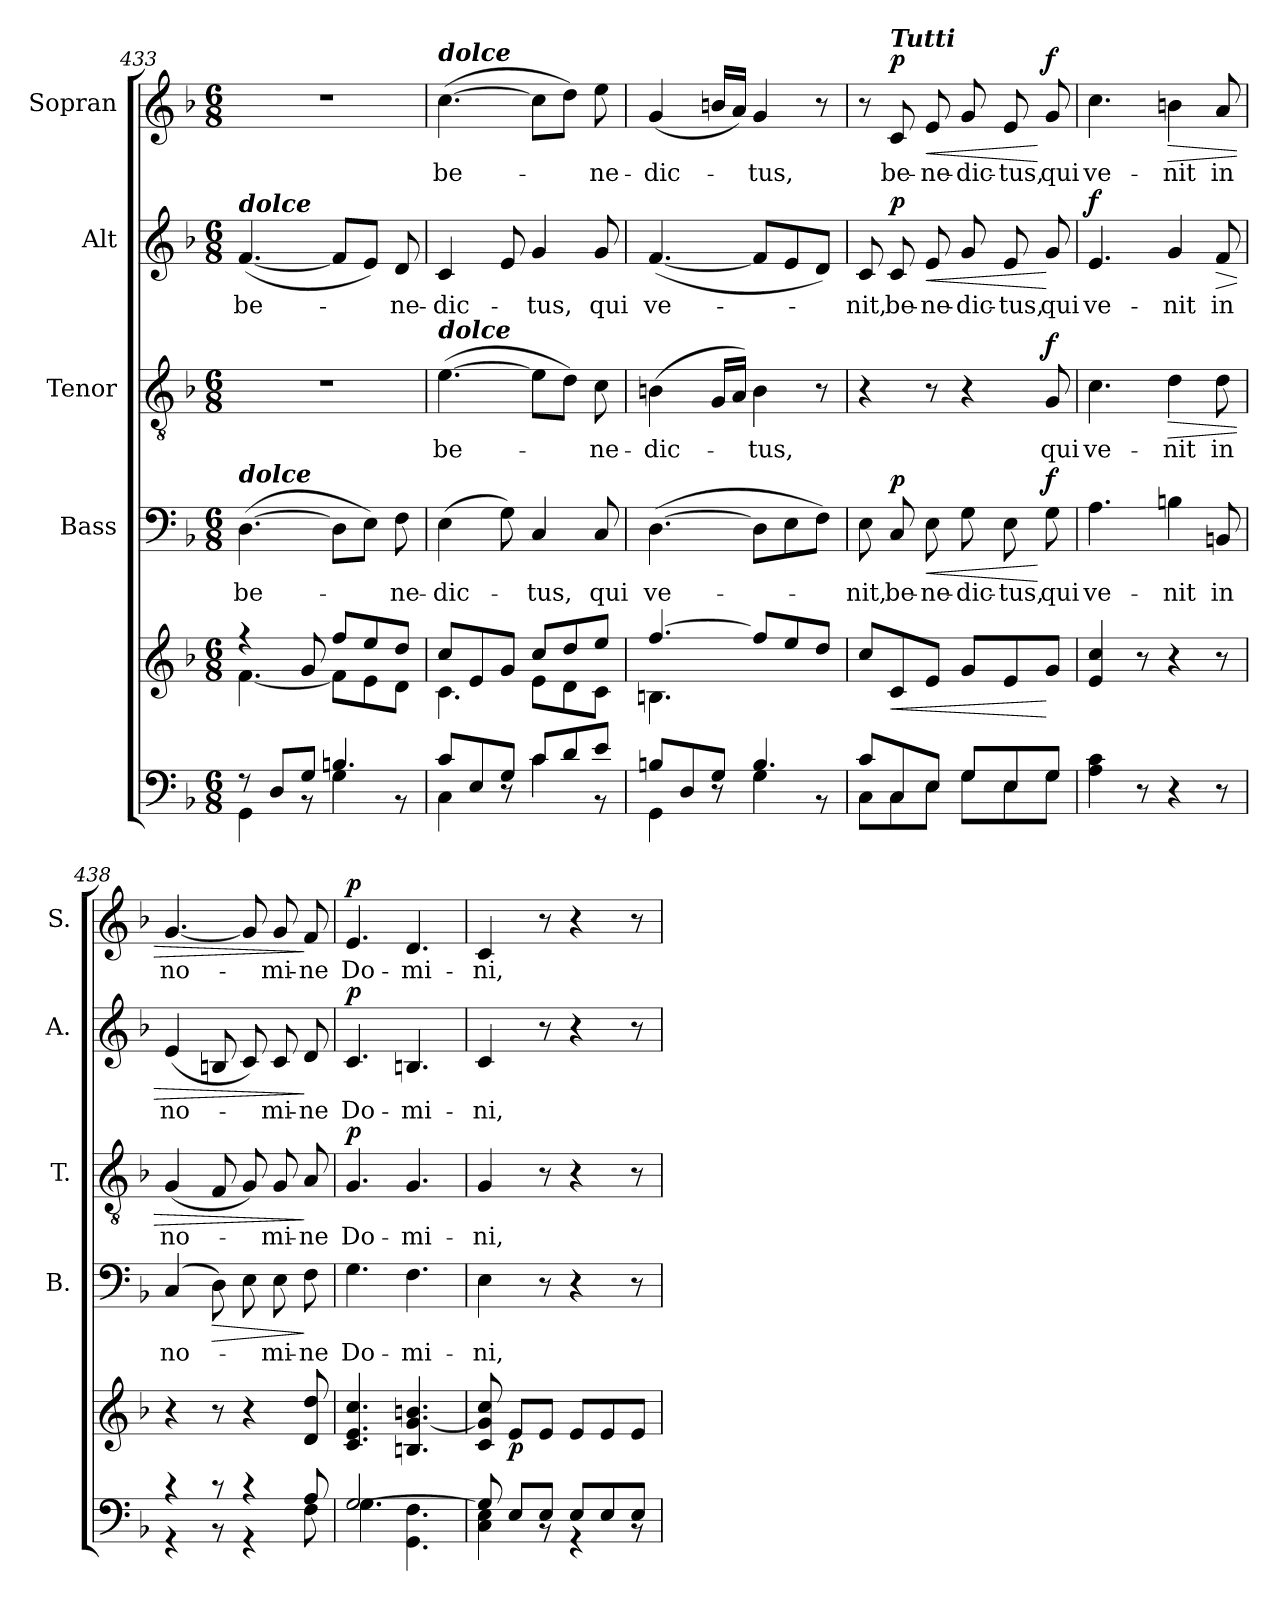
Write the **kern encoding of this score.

**kern	**kern	**dynam	**kern	**text	**dynam	**kern	**text	**dynam	**kern	**text	**dynam	**kern	**text	**dynam
*part5	*part5	*part5	*part4	*part4	*part4	*part3	*part3	*part3	*part2	*part2	*part2	*part1	*part1	*part1
*staff6	*staff5	*staff5/6	*staff4	*staff4	*staff4	*staff3	*staff3	*staff3	*staff2	*staff2	*staff2	*staff1	*staff1	*staff1
*	*	*	*I"Bass	*	*	*I"Tenor	*	*	*I"Alt	*	*	*I"Sopran	*	*
*	*	*	*I'B.	*	*	*I'T.	*	*	*I'A.	*	*	*I'S.	*	*
*clefF4	*clefG2	*	*clefF4	*	*	*clefGv2	*	*	*clefG2	*	*	*clefG2	*	*
*k[b-]	*k[b-]	*	*k[b-]	*	*	*k[b-]	*	*	*k[b-]	*	*	*k[b-]	*	*
*F:	*F:	*	*F:	*	*	*F:	*	*	*F:	*	*	*F:	*	*
*M6/8	*M6/8	*	*M6/8	*	*	*M6/8	*	*	*M6/8	*	*	*M6/8	*	*
=433	=433	=433	=433	=433	=433	=433	=433	=433	=433	=433	=433	=433	=433	=433
*^	*^	*	*	*	*	*	*	*	*	*	*	*	*	*
!	!	!	!	!	!	!	!	!	!	!	!LO:TX:a:Bi:t=dolce	!	!	!	!	!
!	!	!	!	!	!LO:TX:a:Bi:t=dolce	!	!	!	!	!	!	!	!	!	!	!
!	!	!	!	!	!	!LO:LY:b	!	!	!	!	!	!LO:LY:b	!	!	!	!
8r	4GG\	4ree	[<4.f\	.	(>[4.D\	be-	.	2.r	.	.	(<[4.f/	be-	.	2.r	.	.
8D/L	.	.	.	.	.	.	.	.	.	.	.	.	.	.	.	.
8G/J	8rBB	8g/	.	.	.	.	.	.	.	.	.	.	.	.	.	.
4.Bn/	4G\	8ff/L	8f\L]	.	8D\L]	.	.	.	.	.	8f/L]	.	.	.	.	.
.	.	8ee/	8e\	.	8E\J)	.	.	.	.	.	8e/J)	.	.	.	.	.
!	!	!	!	!	!	!LO:LY:b	!	!	!	!	!	!LO:LY:b	!	!	!	!
.	8rBB	8dd/J	8d\J	.	8F\	-ne-	.	.	.	.	8d/	-ne-	.	.	.	.
=434	=434	=434	=434	=434	=434	=434	=434	=434	=434	=434	=434	=434	=434	=434	=434	=434
!	!	!	!	!	!	!	!	!	!	!	!	!	!	!LO:TX:a:Bi:t=dolce	!	!
!	!	!	!	!	!	!	!	!LO:TX:a:Bi:t=dolce	!	!	!	!	!	!	!	!
!	!	!	!	!	!	!LO:LY:b	!	!	!LO:LY:b	!	!	!LO:LY:b	!	!	!LO:LY:b	!
8c/L	4C\	8cc/L	4.c\	.	(>4E\	-dic-	.	(>[4.e\	be-	.	4c/	-dic-	.	(>[4.cc\	be-	.
8E/	.	8e/	.	.	.	.	.	.	.	.	.	.	.	.	.	.
8G/J	8rC	8g/J	.	.	8G\)	.	.	.	.	.	8e/	.	.	.	.	.
!	!	!	!	!	!	!LO:LY:b	!	!	!	!	!	!LO:LY:b	!	!	!	!
8c/L	4c\	8cc/L	8e\L	.	4C/	-tus,	.	8e\L]	.	.	4g/	-tus,	.	8cc\L]	.	.
8d/	.	8dd/	8d\	.	.	.	.	8d\J)	.	.	.	.	.	8dd\J)	.	.
!	!	!	!	!	!	!LO:LY:b	!	!	!LO:LY:b	!	!	!LO:LY:b	!	!	!LO:LY:b	!
8e/J	8r	8ee/J	8c\J	.	8C/	qui	.	8c\	-ne-	.	8g/	qui	.	8ee\	-ne-	.
=435	=435	=435	=435	=435	=435	=435	=435	=435	=435	=435	=435	=435	=435	=435	=435	=435
!	!	!	!	!	!	!LO:LY:b	!	!	!LO:LY:b	!	!	!LO:LY:b	!	!	!LO:LY:b	!
8Bn/L	4GG\	[>4.ff/	4.Bn\	.	(>[4.D\	ve-	.	(>4Bn\	-dic-	.	(<[4.f/	ve-	.	(<4g/	-dic-	.
8D/	.	.	.	.	.	.	.	.	.	.	.	.	.	.	.	.
8G/J	8rC	.	.	.	.	.	.	16G/LL	.	.	.	.	.	16bn/LL	.	.
.	.	.	.	.	.	.	.	16A/JJ)	.	.	.	.	.	16a/JJ)	.	.
!	!	!	!	!	!	!	!	!	!LO:LY:b	!	!	!	!	!	!LO:LY:b	!
4.B/	4G\	8ff/L]	4.ryy	.	8D\L]	.	.	4B\	-tus,	.	8f/L]	.	.	4g/	-tus,	.
.	.	8ee/	.	.	8E\	.	.	.	.	.	8e/	.	.	.	.	.
.	8rBB	8dd/J	.	.	8F\J)	.	.	8r	.	.	8d/J)	.	.	8r	.	.
*	*	*v	*v	*	*	*	*	*	*	*	*	*	*	*	*	*
!!LO:PB:g=z
=436	=436	=436	=436	=436	=436	=436	=436	=436	=436	=436	=436	=436	=436	=436	=436
!	!	!	!	!	!LO:LY:b	!	!	!	!	!	!LO:LY:b	!	!	!	!
8c/L	8C\L	8cc/L	.	8E\	-nit,	.	4r	.	.	8c/	-nit,	.	8r	.	.
!	!	!	!	!	!	!	!	!	!	!	!	!	!LO:TX:a:Bi:t=Tutti	!	!
!	!	!	!LO:HP:b	!	!LO:LY:b	!LO:DY:a	!	!	!	!	!LO:LY:b	!LO:DY:a	!	!LO:LY:b	!LO:DY:a
8C/	8C\	8c/	<	8C/	be-	p	.	.	.	8c/	be-	p	8c/	be-	p
!	!	!	!	!	!LO:LY:b	!LO:HP:b	!	!	!	!	!LO:LY:b	!LO:HP:b	!	!LO:LY:b	!LO:HP:b
8E/J	8E\J	8e/J	.	8E\	-ne-	<	8r	.	.	8e/	-ne-	<	8e/	-ne-	<
!	!	!	!	!	!LO:LY:b	!	!	!	!	!	!LO:LY:b	!	!	!LO:LY:b	!
8G/L	8G\L	8g/L	.	8G\	-dic-	.	4r	.	.	8g/	-dic-	.	8g/	-dic-	.
!	!	!	!	!	!LO:LY:b	!	!	!	!	!	!LO:LY:b	!	!	!LO:LY:b	!
8E/	8E\	8e/	.	8E\	-tus,	.	.	.	.	8e/	-tus,	.	8e/	-tus,	.
!	!	!	!	!	!LO:LY:b	!LO:DY:n=1:a	!	!LO:LY:b	!LO:DY:a	!	!LO:LY:b	!	!	!LO:LY:b	!LO:DY:n=1:a
8G/J	8G\J	8g/J	[	8G\	qui	[ f	8G/	qui	f	8g/	qui	[	8g/	qui	[ f
=437	=437	=437	=437	=437	=437	=437	=437	=437	=437	=437	=437	=437	=437	=437	=437
!	!	!	!	!	!LO:LY:b	!	!	!LO:LY:b	!	!	!LO:LY:b	!LO:DY:a	!	!LO:LY:b	!
*v	*v	*	*	*	*	*	*	*	*	*	*	*	*	*	*
4A\ 4c\	4e/ 4cc/	.	4.A\	ve-	.	4.c\	ve-	.	4.e/	ve-	f	4.cc\	ve-	.
8r	8r	.	.	.	.	.	.	.	.	.	.	.	.	.
!	!	!	!	!LO:LY:b	!	!	!LO:LY:b	!LO:HP:b	!	!LO:LY:b	!	!	!LO:LY:b	!LO:HP:b
4r	4r	.	4Bn\	-nit	.	4d\	-nit	>	4g/	-nit	.	4bn\	-nit	>
!	!	!	!	!LO:LY:b	!	!	!LO:LY:b	!	!	!LO:LY:b	!LO:HP:b	!	!LO:LY:b	!
8r	8r	.	8BBn/	in	.	8d\	in	.	8f/	in	>	8a/	in	.
=438	=438	=438	=438	=438	=438	=438	=438	=438	=438	=438	=438	=438	=438	=438
*^	*	*	*	*	*	*	*	*	*	*	*	*	*	*
!	!	!	!	!	!LO:LY:b	!	!	!LO:LY:b	!	!	!LO:LY:b	!	!	!LO:LY:b	!
4r	4r	4r	.	(4C/	no-	.	(<4G/	no-	.	(<4e/	no-	.	[4.g/	no-	.
!	!	!	!	!	!	!LO:HP:b	!	!	!	!	!	!	!	!	!
8r	8r	8r	.	8D\)	.	>	8F/	.	.	8Bn/	.	.	.	.	.
4r	4r	4r	.	8E\	.	.	8G/)	.	.	8c/)	.	.	8g/]	.	.
!	!	!	!	!	!LO:LY:b	!	!	!LO:LY:b	!	!	!LO:LY:b	!	!	!LO:LY:b	!
.	.	.	.	8E\	-mi-	.	8G/	-mi-	.	8c/	-mi-	.	8g/	-mi-	.
!	!	!	!	!	!LO:LY:b	!	!	!LO:LY:b	!	!	!LO:LY:b	!	!	!LO:LY:b	!
8A/	8F\	8d/ 8dd/	.	8F\	-ne	]	8A/	-ne	]	8d/	-ne	]	8f/	-ne	]
=439	=439	=439	=439	=439	=439	=439	=439	=439	=439	=439	=439	=439	=439	=439	=439
!	!	!	!	!	!LO:LY:b	!	!	!LO:LY:b	!LO:DY:a	!	!LO:LY:b	!LO:DY:a	!	!LO:LY:b	!LO:DY:a
[>2.G/	4.G\	4.c/ 4.e/ 4.cc/	.	4.G\	Do-	.	4.G/	Do-	p	4.c/	Do-	p	4.e/	Do-	p
!	!	!	!	!	!LO:LY:b	!	!	!LO:LY:b	!	!	!LO:LY:b	!	!	!LO:LY:b	!
.	4.GG\ 4.F\	4.Bn/ [4.g/ 4.bn/	.	4.F\	-mi-	.	4.G/	-mi-	.	4.Bn/	-mi-	.	4.d/	-mi-	.
=440	=440	=440	=440	=440	=440	=440	=440	=440	=440	=440	=440	=440	=440	=440	=440
!	!	!	!	!	!LO:LY:b	!	!	!LO:LY:b	!	!	!LO:LY:b	!	!	!LO:LY:b	!
8G/]	4C\ 4E\	8c/ 8g/] 8cc/	.	4E\	-ni,	.	4G/	-ni,	.	4c/	-ni,	.	4c/	-ni,	.
!	!	!	!LO:DY:b	!	!	!	!	!	!	!	!	!	!	!	!
8E/L	.	8e/L	p	.	.	.	.	.	.	.	.	.	.	.	.
8E/J	8rAA	8e/J	.	8r	.	.	8r	.	.	8r	.	.	8r	.	.
8E/L	4rGG	8e/L	.	4r	.	.	4r	.	.	4r	.	.	4r	.	.
8E/	.	8e/	.	.	.	.	.	.	.	.	.	.	.	.	.
8E/J	8rAA	8e/J	.	8r	.	.	8r	.	.	8r	.	.	8r	.	.
*v	*v	*	*	*	*	*	*	*	*	*	*	*	*	*	*
=	=	=	=	=	=	=	=	=	=	=	=	=	=	=
*-	*-	*-	*-	*-	*-	*-	*-	*-	*-	*-	*-	*-	*-	*-
